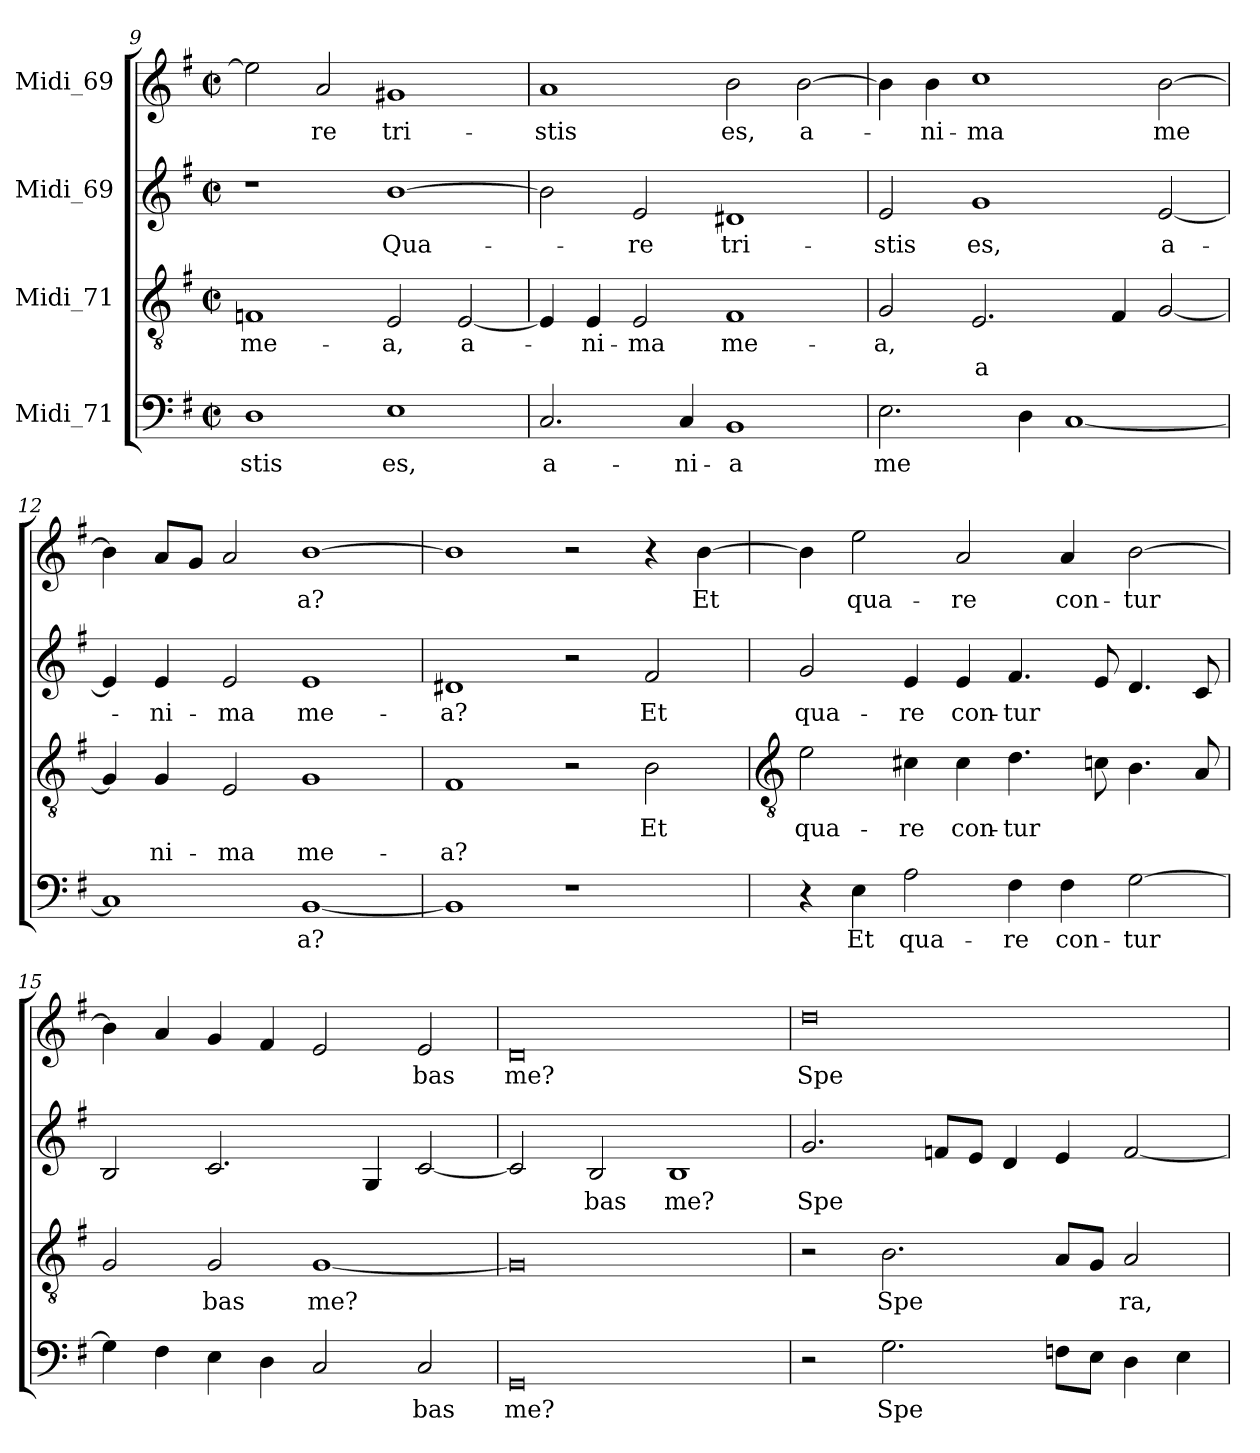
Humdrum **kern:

**kern	**text	**kern	**text	**text	**kern	**text	**kern	**text
*part4	*part4	*part3	*part3	*part3	*part2	*part2	*part1	*part1
*staff4	*staff4	*staff3	*staff3	*staff3	*staff2	*staff2	*staff1	*staff1
*I"Midi_71	*	*I"Midi_71	*	*	*I"Midi_69	*	*I"Midi_69	*
!!LO:LB:g=z
*clefF4	*	*clefGv2	*	*	*clefG2	*	*clefG2	*
*k[f#]	*	*k[f#]	*	*	*k[f#]	*	*k[f#]	*
*G:	*	*G:	*	*	*G:	*	*G:	*
*M4/2	*	*M4/2	*	*	*M4/2	*	*M4/2	*
*met(c|)	*	*met(c|)	*	*	*met(c|)	*	*met(c|)	*
=9	=9	=9	=9	=9	=9	=9	=9	=9
!	!LO:LY:b	!	!LO:LY:b	!	!	!	!	!
1D	-stis	1Fn	me-	.	1r	.	2ee]	.
!	!	!	!	!	!	!	!	!LO:LY:b
.	.	.	.	.	.	.	2a	-re
!	!LO:LY:b	!	!LO:LY:b	!	!	!LO:LY:b	!	!LO:LY:b
1E	es,	2E	-a,	.	[1b	Qua-	1g#X	tri-
!	!	!	!LO:LY:b	!	!	!	!	!
.	.	[2E	a-	.	.	.	.	.
=10	=10	=10	=10	=10	=10	=10	=10	=10
!	!LO:LY:b	!	!	!	!	!	!	!LO:LY:b
2.C	a-	4E]	.	.	2b]	.	1a	-stis
!	!	!	!LO:LY:b	!	!	!	!	!
.	.	4E	-ni-	.	.	.	.	.
!	!	!	!LO:LY:b	!	!	!LO:LY:b	!	!
.	.	2E	-ma	.	2e	-re	.	.
!	!LO:LY:b	!	!	!	!	!	!	!
4C	-ni-	.	.	.	.	.	.	.
!	!LO:LY:b	!	!LO:LY:b	!	!	!LO:LY:b	!	!LO:LY:b
1BB	-a	1F#	me-	.	1d#X	tri-	2b	es,
!	!	!	!	!	!	!	!	!LO:LY:b
.	.	.	.	.	.	.	[2b	a-
=11	=11	=11	=11	=11	=11	=11	=11	=11
!	!LO:LY:b	!	!LO:LY:b	!	!	!LO:LY:b	!	!
2.E	me	2G	-a,	.	2e	-stis	4b]	.
!	!	!	!	!	!	!	!	!LO:LY:b
.	.	.	.	.	.	.	4b	-ni-
!	!	!	!	!LO:LY:b	!	!LO:LY:b	!	!LO:LY:b
.	.	2.E	.	a	1g	es,	1cc	-ma
4D	.	.	.	.	.	.	.	.
[1C	.	.	.	.	.	.	.	.
.	.	4F#	.	.	.	.	.	.
!	!	!	!	!	!	!LO:LY:b	!	!LO:LY:b
.	.	[2G	.	.	[2e	a-	[2b	me
=12	=12	=12	=12	=12	=12	=12	=12	=12
1C]	.	4G]	.	.	4e]	.	4b]	.
!	!	!	!	!LO:LY:b	!	!LO:LY:b	!	!
.	.	4G	.	ni-	4e	-ni-	8aL	.
.	.	.	.	.	.	.	8gJ	.
!	!	!	!	!LO:LY:b	!	!LO:LY:b	!	!
.	.	2E	.	-ma	2e	-ma	2a	.
!	!LO:LY:b	!	!	!LO:LY:b	!	!LO:LY:b	!	!LO:LY:b
[1BB	a?	1G	.	me-	1e	me-	[1b	a?
=13	=13	=13	=13	=13	=13	=13	=13	=13
!	!	!	!	!LO:LY:b	!	!LO:LY:b	!	!
1BB]	.	1F#	.	-a?	1d#X	-a?	1b]	.
1r	.	2r	.	.	2r	.	2r	.
!	!	!	!LO:LY:b	!	!	!LO:LY:b	!	!
.	.	2B	Et	.	2f#	Et	4r	.
!	!	!	!	!	!	!	!	!LO:LY:b
.	.	.	.	.	.	.	[4b	Et
!!LO:LB:g=z
=14	=14	=14	=14	=14	=14	=14	=14	=14
*	*	*clefGv2	*	*	*	*	*	*
!	!	!	!LO:LY:b	!	!	!LO:LY:b	!	!
4r	.	2e	qua-	.	2g	qua-	4b]	.
!	!LO:LY:b	!	!	!	!	!	!	!LO:LY:b
4E	Et	.	.	.	.	.	2ee	qua-
!	!LO:LY:b	!	!LO:LY:b	!	!	!LO:LY:b	!	!
2A	qua-	4c#X	-re	.	4e	-re	.	.
!	!	!	!LO:LY:b	!	!	!LO:LY:b	!	!LO:LY:b
.	.	4c#	con-	.	4e	con-	2a	-re
!	!LO:LY:b	!	!LO:LY:b	!	!	!LO:LY:b	!	!
4F#	-re	4.d	-tur	.	4.f#	-tur	.	.
!	!LO:LY:b	!	!	!	!	!	!	!LO:LY:b
4F#	con-	.	.	.	.	.	4a	con-
.	.	8cn	.	.	8e	.	.	.
!	!LO:LY:b	!	!	!	!	!	!	!LO:LY:b
[2G	-tur	4.B	.	.	4.d	.	[2b	-tur
.	.	8A	.	.	8c	.	.	.
=15	=15	=15	=15	=15	=15	=15	=15	=15
4G]	.	2G	.	.	2B	.	4b]	.
4F#	.	.	.	.	.	.	4a	.
!	!	!	!LO:LY:b	!	!	!	!	!
4E	.	2G	bas	.	2.c	.	4g	.
4D	.	.	.	.	.	.	4f#	.
!	!	!	!LO:LY:b	!	!	!	!	!
2C	.	[1G	me?	.	.	.	2e	.
.	.	.	.	.	4G	.	.	.
!	!LO:LY:b	!	!	!	!	!	!	!LO:LY:b
2C	bas	.	.	.	[2c	.	2e	bas
=16	=16	=16	=16	=16	=16	=16	=16	=16
!	!LO:LY:b	!	!	!	!	!	!	!LO:LY:b
0GG	me?	0G]	.	.	2c]	.	0d	me?
!	!	!	!	!	!	!LO:LY:b	!	!
.	.	.	.	.	2B	bas	.	.
!	!	!	!	!	!	!LO:LY:b	!	!
.	.	.	.	.	1B	me?	.	.
=17	=17	=17	=17	=17	=17	=17	=17	=17
!	!	!	!	!	!	!LO:LY:b	!	!LO:LY:b
2r	.	2r	.	.	2.g	Spe	0dd	Spe-
!	!LO:LY:b	!	!LO:LY:b	!	!	!	!	!
2.G	Spe	2.B	Spe	.	.	.	.	.
.	.	.	.	.	8fnL	.	.	.
.	.	.	.	.	8eJ	.	.	.
.	.	.	.	.	4d	.	.	.
8FnL	.	8AL	.	.	4e	.	.	.
8EJ	.	8GJ	.	.	.	.	.	.
!	!	!	!LO:LY:b	!	!	!	!	!
4D	.	2A	ra,	.	[2f	.	.	.
4E	.	.	.	.	.	.	.	.
=	=	=	=	=	=	=	=	=
*-	*-	*-	*-	*-	*-	*-	*-	*-
